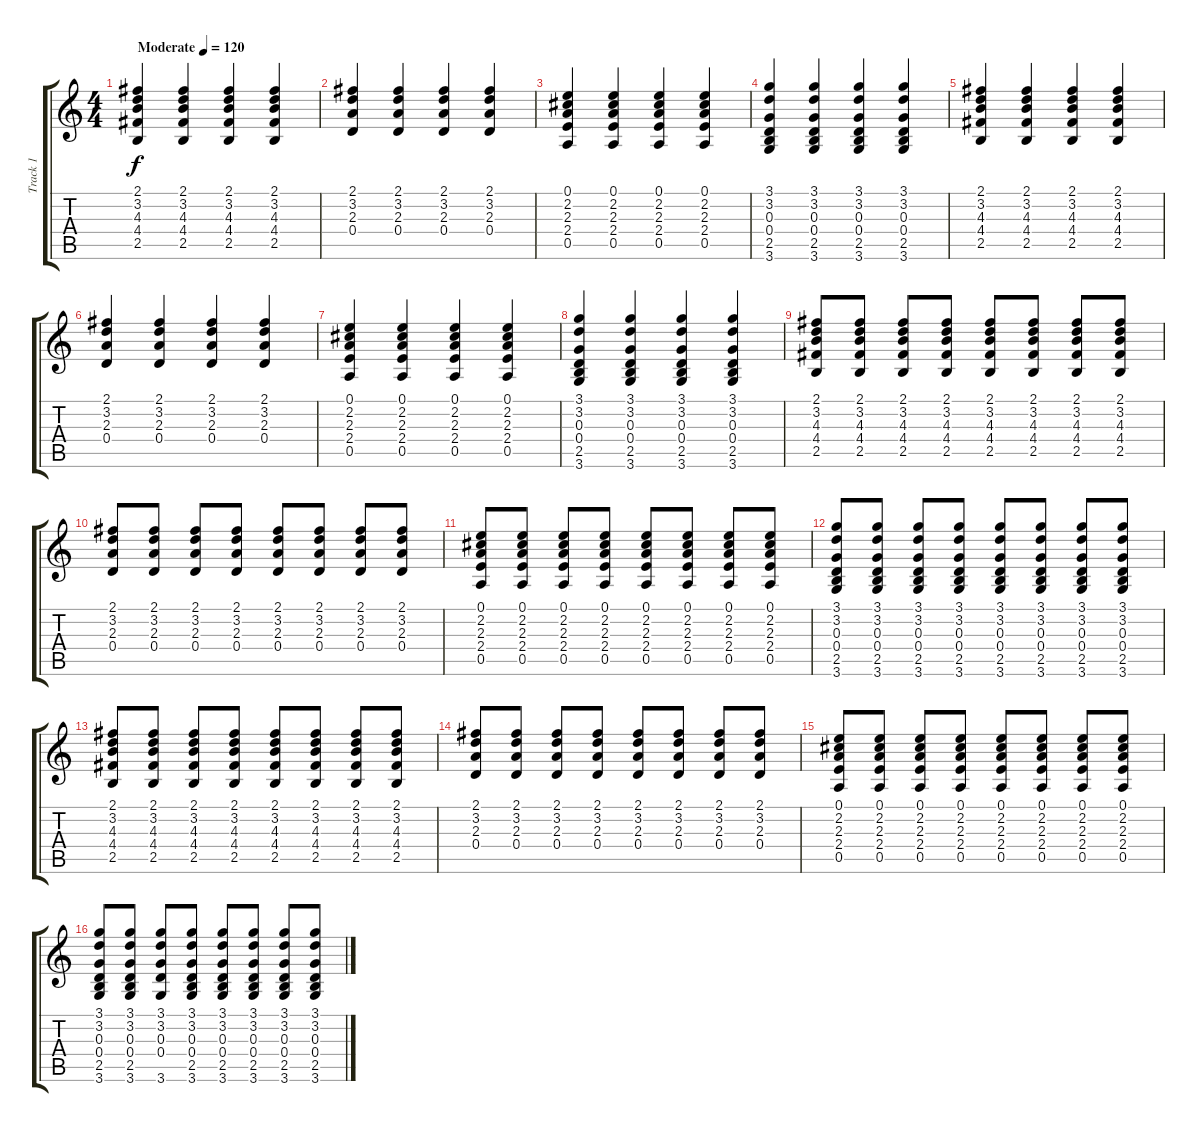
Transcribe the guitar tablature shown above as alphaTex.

\track ("Track 1" "Track 1") {instrument acousticguitarsteel}
\staff {score tabs}
\tuning (E4 B3 G3 D3 A2 E2) {hide}
\ts (4 4)
\tempo (120 "Moderate")
\clef g2
\ks c
(2.1 3.2 4.3 4.4 2.5).4{dy f instrument acousticguitarsteel} (2.1 3.2 4.3 4.4 2.5).4 (2.1 3.2 4.3 4.4 2.5).4 (2.1 3.2 4.3 4.4 2.5).4 |
(2.1 3.2 2.3 0.4).4 (2.1 3.2 2.3 0.4).4 (2.1 3.2 2.3 0.4).4 (2.1 3.2 2.3 0.4).4 |
(0.1 2.2 2.3 2.4 0.5).4 (0.1 2.2 2.3 2.4 0.5).4 (0.1 2.2 2.3 2.4 0.5).4 (0.1 2.2 2.3 2.4 0.5).4 |
(3.1 3.2 0.3 0.4 2.5 3.6).4 (3.1 3.2 0.3 0.4 2.5 3.6).4 (3.1 3.2 0.3 0.4 2.5 3.6).4 (3.1 3.2 0.3 0.4 2.5 3.6).4 |
(2.1 3.2 4.3 4.4 2.5).4 (2.1 3.2 4.3 4.4 2.5).4 (2.1 3.2 4.3 4.4 2.5).4 (2.1 3.2 4.3 4.4 2.5).4 |
(2.1 3.2 2.3 0.4).4 (2.1 3.2 2.3 0.4).4 (2.1 3.2 2.3 0.4).4 (2.1 3.2 2.3 0.4).4 |
(0.1 2.2 2.3 2.4 0.5).4 (0.1 2.2 2.3 2.4 0.5).4 (0.1 2.2 2.3 2.4 0.5).4 (0.1 2.2 2.3 2.4 0.5).4 |
(3.1 3.2 0.3 0.4 2.5 3.6).4 (3.1 3.2 0.3 0.4 2.5 3.6).4 (3.1 3.2 0.3 0.4 2.5 3.6).4 (3.1 3.2 0.3 0.4 2.5 3.6).4 |
(2.1 3.2 4.3 4.4 2.5).8 (2.1 3.2 4.3 4.4 2.5).8 (2.1 3.2 4.3 4.4 2.5).8 (2.1 3.2 4.3 4.4 2.5).8 (2.1 3.2 4.3 4.4 2.5).8 (2.1 3.2 4.3 4.4 2.5).8 (2.1 3.2 4.3 4.4 2.5).8 (2.1 3.2 4.3 4.4 2.5).8 |
(2.1 3.2 2.3 0.4).8 (2.1 3.2 2.3 0.4).8 (2.1 3.2 2.3 0.4).8 (2.1 3.2 2.3 0.4).8 (2.1 3.2 2.3 0.4).8 (2.1 3.2 2.3 0.4).8 (2.1 3.2 2.3 0.4).8 (2.1 3.2 2.3 0.4).8 |
(0.1 2.2 2.3 2.4 0.5).8 (0.1 2.2 2.3 2.4 0.5).8 (0.1 2.2 2.3 2.4 0.5).8 (0.1 2.2 2.3 2.4 0.5).8 (0.1 2.2 2.3 2.4 0.5).8 (0.1 2.2 2.3 2.4 0.5).8 (0.1 2.2 2.3 2.4 0.5).8 (0.1 2.2 2.3 2.4 0.5).8 |
(3.1 3.2 0.3 0.4 2.5 3.6).8 (3.1 3.2 0.3 0.4 2.5 3.6).8 (3.1 3.2 0.3 0.4 2.5 3.6).8 (3.1 3.2 0.3 0.4 2.5 3.6).8 (3.1 3.2 0.3 0.4 2.5 3.6).8 (3.1 3.2 0.3 0.4 2.5 3.6).8 (3.1 3.2 0.3 0.4 2.5 3.6).8 (3.1 3.2 0.3 0.4 2.5 3.6).8 |
(2.1 3.2 4.3 4.4 2.5).8 (2.1 3.2 4.3 4.4 2.5).8 (2.1 3.2 4.3 4.4 2.5).8 (2.1 3.2 4.3 4.4 2.5).8 (2.1 3.2 4.3 4.4 2.5).8 (2.1 3.2 4.3 4.4 2.5).8 (2.1 3.2 4.3 4.4 2.5).8 (2.1 3.2 4.3 4.4 2.5).8 |
(2.1 3.2 2.3 0.4).8 (2.1 3.2 2.3 0.4).8 (2.1 3.2 2.3 0.4).8 (2.1 3.2 2.3 0.4).8 (2.1 3.2 2.3 0.4).8 (2.1 3.2 2.3 0.4).8 (2.1 3.2 2.3 0.4).8 (2.1 3.2 2.3 0.4).8 |
(0.1 2.2 2.3 2.4 0.5).8 (0.1 2.2 2.3 2.4 0.5).8 (0.1 2.2 2.3 2.4 0.5).8 (0.1 2.2 2.3 2.4 0.5).8 (0.1 2.2 2.3 2.4 0.5).8 (0.1 2.2 2.3 2.4 0.5).8 (0.1 2.2 2.3 2.4 0.5).8 (0.1 2.2 2.3 2.4 0.5).8 |
(3.1 3.2 0.3 0.4 2.5 3.6).8 (3.1 3.2 0.3 0.4 2.5 3.6).8 (3.1 3.2 0.3 0.4 3.6).8 (3.1 3.2 0.3 0.4 2.5 3.6).8 (3.1 3.2 0.3 0.4 2.5 3.6).8 (3.1 3.2 0.3 0.4 2.5 3.6).8 (3.1 3.2 0.3 0.4 2.5 3.6).8 (3.1 3.2 0.3 0.4 2.5 3.6).8
